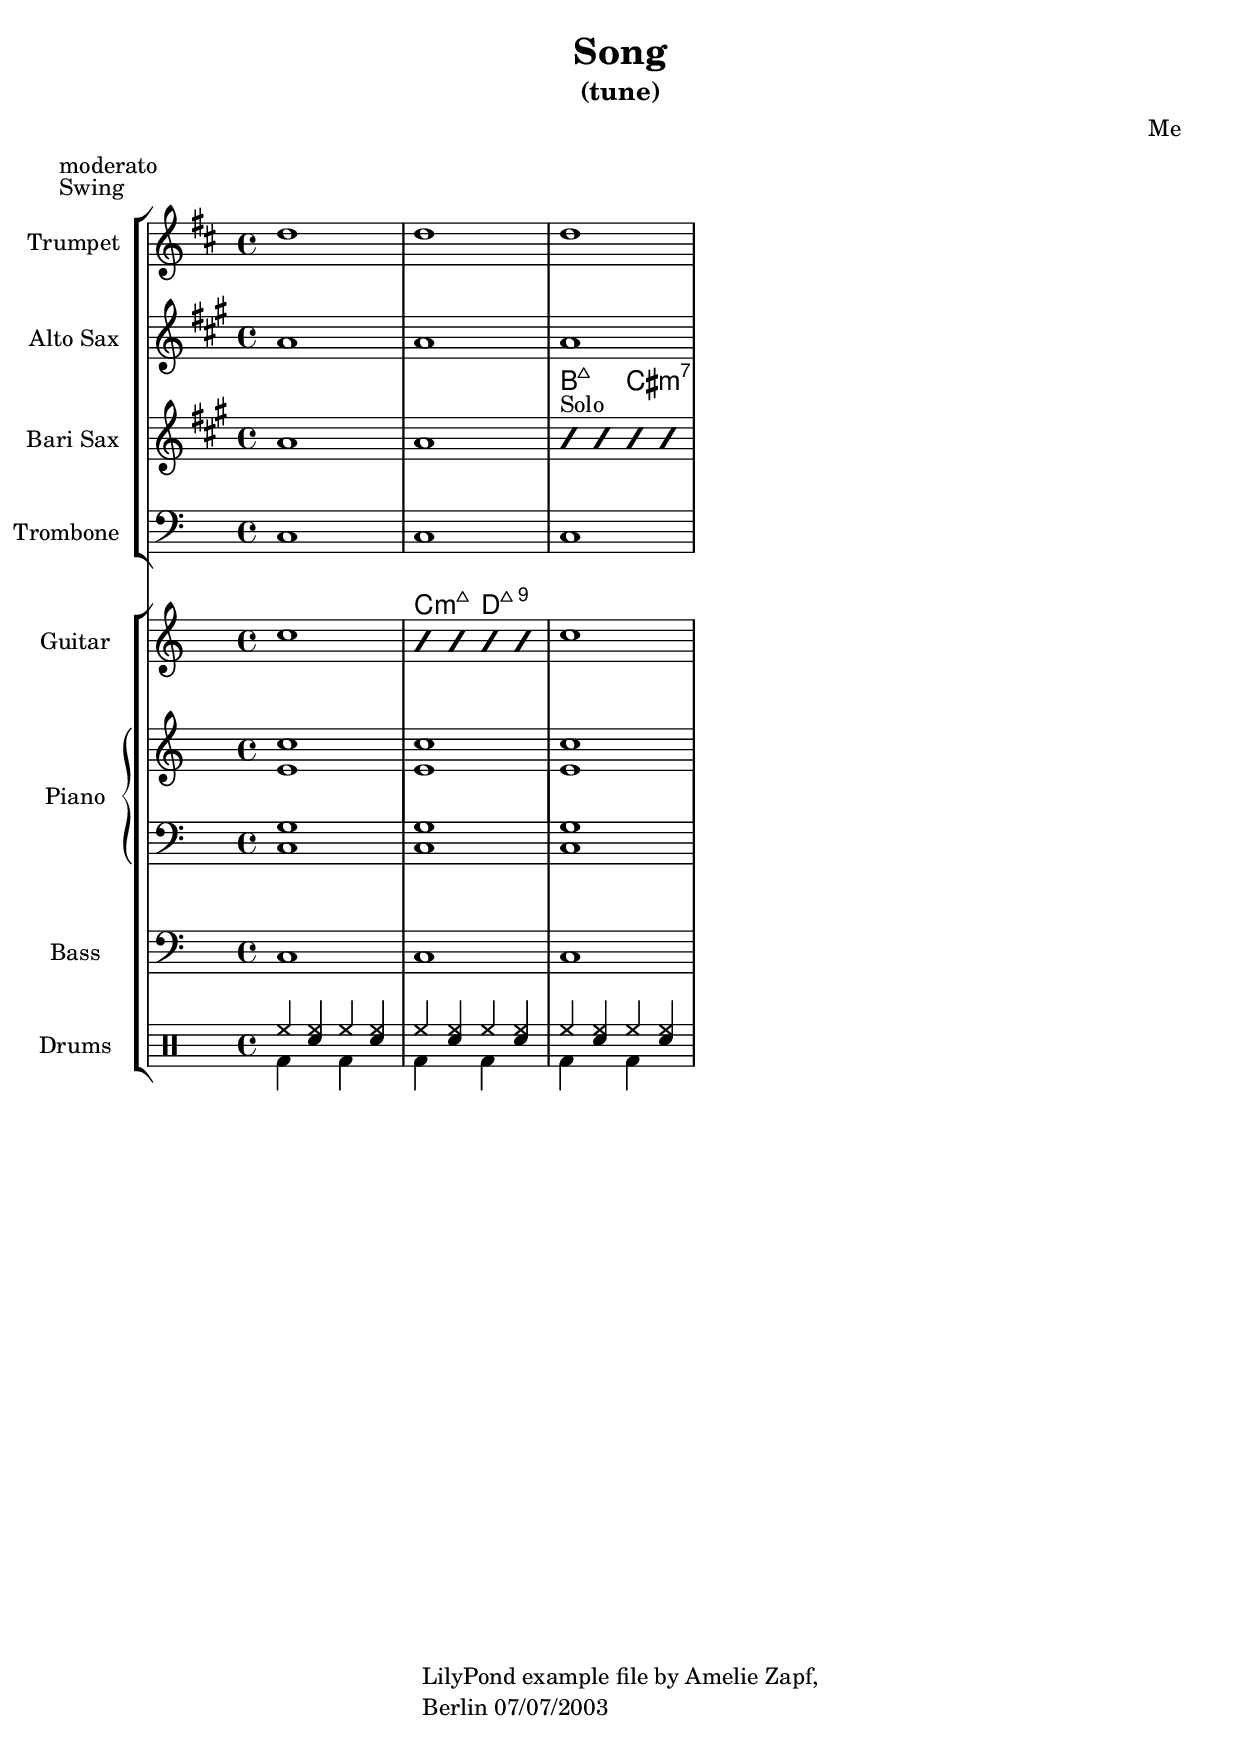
%% Do not edit this file; it is auto-generated from LSR http://lsr.dsi.unimi.it
%% This file is in the public domain.
\version "2.12.0"

\header {
  lsrtags = "keyboards, percussion, fretted-strings, template"

  texidoces = "
Ésta es una plantilla bastante avanzada, para un conjunto de
jazz. Observe que la notación de todos los instrumentos está en
@code{\\key c \\major} (Do mayor). Esto se refiere al tono de
concierto; la armadura se transporta automáticamente si la música está
dentro de una sección @code{\\transpose}.

"
  doctitlees = "Plantilla para combo de jazz"
  
  texidocde = "
Hier ist ein ziemlich kompliziertes Beispiel für ein Jazz-Ensemble. Achtung: 
Alle Instrumente sind in @code{\key c \major} (C-Dur) notiert. Das bezieht sich 
auf die klingende Musik: LilyPond transponiert die Tonart automatisch, wenn 
sich die Noten innerhalb eines @code{\transpose}-Abschnitts befinden.

"

  doctitlede = "Vorlage für Jazz-Combo"

  texidoc = "
This is quite an advanced template, for a jazz ensemble. Note that all
instruments are notated in @code{\\key c \\major}. This refers to the
key in concert pitch; the key will be automatically transposed if the
music is within a @code{\\transpose} section.

"
  doctitle = "Jazz combo template"
} % begin verbatim

\header {
  title = "Song"
  subtitle = "(tune)"
  composer = "Me"
  meter = "moderato"
  piece = "Swing"
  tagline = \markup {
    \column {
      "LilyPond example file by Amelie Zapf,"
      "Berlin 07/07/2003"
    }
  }
}

%#(set-global-staff-size 16)
\include "english.ly"

%%%%%%%%%%%% Some macros %%%%%%%%%%%%%%%%%%%

sl = {
  \override NoteHead #'style = #'slash
  \override Stem #'transparent = ##t
}
nsl = {
  \revert NoteHead #'style
  \revert Stem #'transparent
}
crOn = \override NoteHead #'style = #'cross
crOff = \revert NoteHead #'style

%% insert chord name style stuff here.

jazzChords = { }

%%%%%%%%%%%% Keys'n'thangs %%%%%%%%%%%%%%%%%

global = { \time 4/4 }

Key = { \key c \major }

% ############ Horns ############

% ------ Trumpet ------
trpt = \transpose c d \relative c'' {
  \Key
  c1 | c | c |
}
trpHarmony = \transpose c' d {
  \jazzChords
}
trumpet = {
  \global
  \set Staff.instrumentName = #"Trumpet"
  \clef treble
  <<
    \trpt
  >>
}

% ------ Alto Saxophone ------
alto = \transpose c a \relative c' {
  \Key
  c1 | c | c |
}
altoHarmony = \transpose c' a {
  \jazzChords
}
altoSax = {
  \global
  \set Staff.instrumentName = #"Alto Sax"
  \clef treble
  <<
    \alto
  >>
}

% ------ Baritone Saxophone ------
bari = \transpose c a' \relative c {
  \Key
  c1
  c1
  \sl
  d4^"Solo" d d d
  \nsl
}
bariHarmony = \transpose c' a \chordmode {
  \jazzChords s1 s d2:maj e:m7
}
bariSax = {
  \global
  \set Staff.instrumentName = #"Bari Sax"
  \clef treble
  <<
    \bari
  >>
}

% ------ Trombone ------
tbone = \relative c {
  \Key
  c1 | c | c
}
tboneHarmony = \chordmode {
  \jazzChords
}
trombone = {
  \global
  \set Staff.instrumentName = #"Trombone"
  \clef bass
  <<
    \tbone
  >>
}

% ############ Rhythm Section #############

% ------ Guitar ------
gtr = \relative c'' {
  \Key
  c1
  \sl
  b4 b b b
  \nsl
  c1
}
gtrHarmony = \chordmode {
  \jazzChords
  s1 c2:min7+ d2:maj9
}
guitar = {
  \global
  \set Staff.instrumentName = #"Guitar"
  \clef treble
  <<
    \gtr
  >>
}

%% ------ Piano ------
rhUpper = \relative c'' {
  \voiceOne
  \Key
  c1 | c | c
}
rhLower = \relative c' {
  \voiceTwo
  \Key
  e1 | e | e
}

lhUpper = \relative c' {
  \voiceOne
  \Key
  g1 | g | g
}
lhLower = \relative c {
  \voiceTwo
  \Key
  c1 | c | c
}

PianoRH = {
  \clef treble
  \global
  \set Staff.midiInstrument = #"acoustic grand"
  <<
    \new Voice = "one" \rhUpper
    \new Voice = "two" \rhLower
  >>
}
PianoLH = {
  \clef bass
  \global
  \set Staff.midiInstrument = "acoustic grand"
  <<
    \new Voice = "one" \lhUpper
    \new Voice = "two" \lhLower
  >>
}

piano = {
  <<
    \set PianoStaff.instrumentName = #"Piano"
    \new Staff = "upper" \PianoRH
    \new Staff = "lower" \PianoLH
  >>
}

% ------ Bass Guitar ------
Bass = \relative c {
  \Key
  c1 | c | c
}
bass = {
  \global
  \set Staff.instrumentName = #"Bass"
  \clef bass
  <<
    \Bass
  >>
}

% ------ Drums ------
up = \drummode {
  \voiceOne
  hh4 <hh sn> hh <hh sn>
  hh4 <hh sn> hh <hh sn>
  hh4 <hh sn> hh <hh sn>
}
down = \drummode {
  \voiceTwo
  bd4 s bd s
  bd4 s bd s
  bd4 s bd s
}

drumContents = {
  \global
  <<
    \set DrumStaff.instrumentName = #"Drums"
    \new DrumVoice \up
    \new DrumVoice \down
  >>
}

%%%%%%%%% It All Goes Together Here %%%%%%%%%%%%%%%%%%%%%%

\score {
  <<
    \new StaffGroup = "horns" <<
      \new Staff = "trumpet" \trumpet
      \new Staff = "altosax" \altoSax
      \new ChordNames = "barichords" \bariHarmony
      \new Staff = "barisax" \bariSax
      \new Staff = "trombone" \trombone
    >>
    
    \new StaffGroup = "rhythm" <<
      \new ChordNames = "chords" \gtrHarmony
      \new Staff = "guitar" \guitar
      \new PianoStaff = "piano" \piano
      \new Staff = "bass" \bass
      \new DrumStaff \drumContents
    >>
  >>
  
  \layout {
    \context { \RemoveEmptyStaffContext }
    \context {
      \Score
      \override BarNumber #'padding = #3
      \override RehearsalMark #'padding = #2
      skipBars = ##t
    }
  }
  
  \midi { }
}
